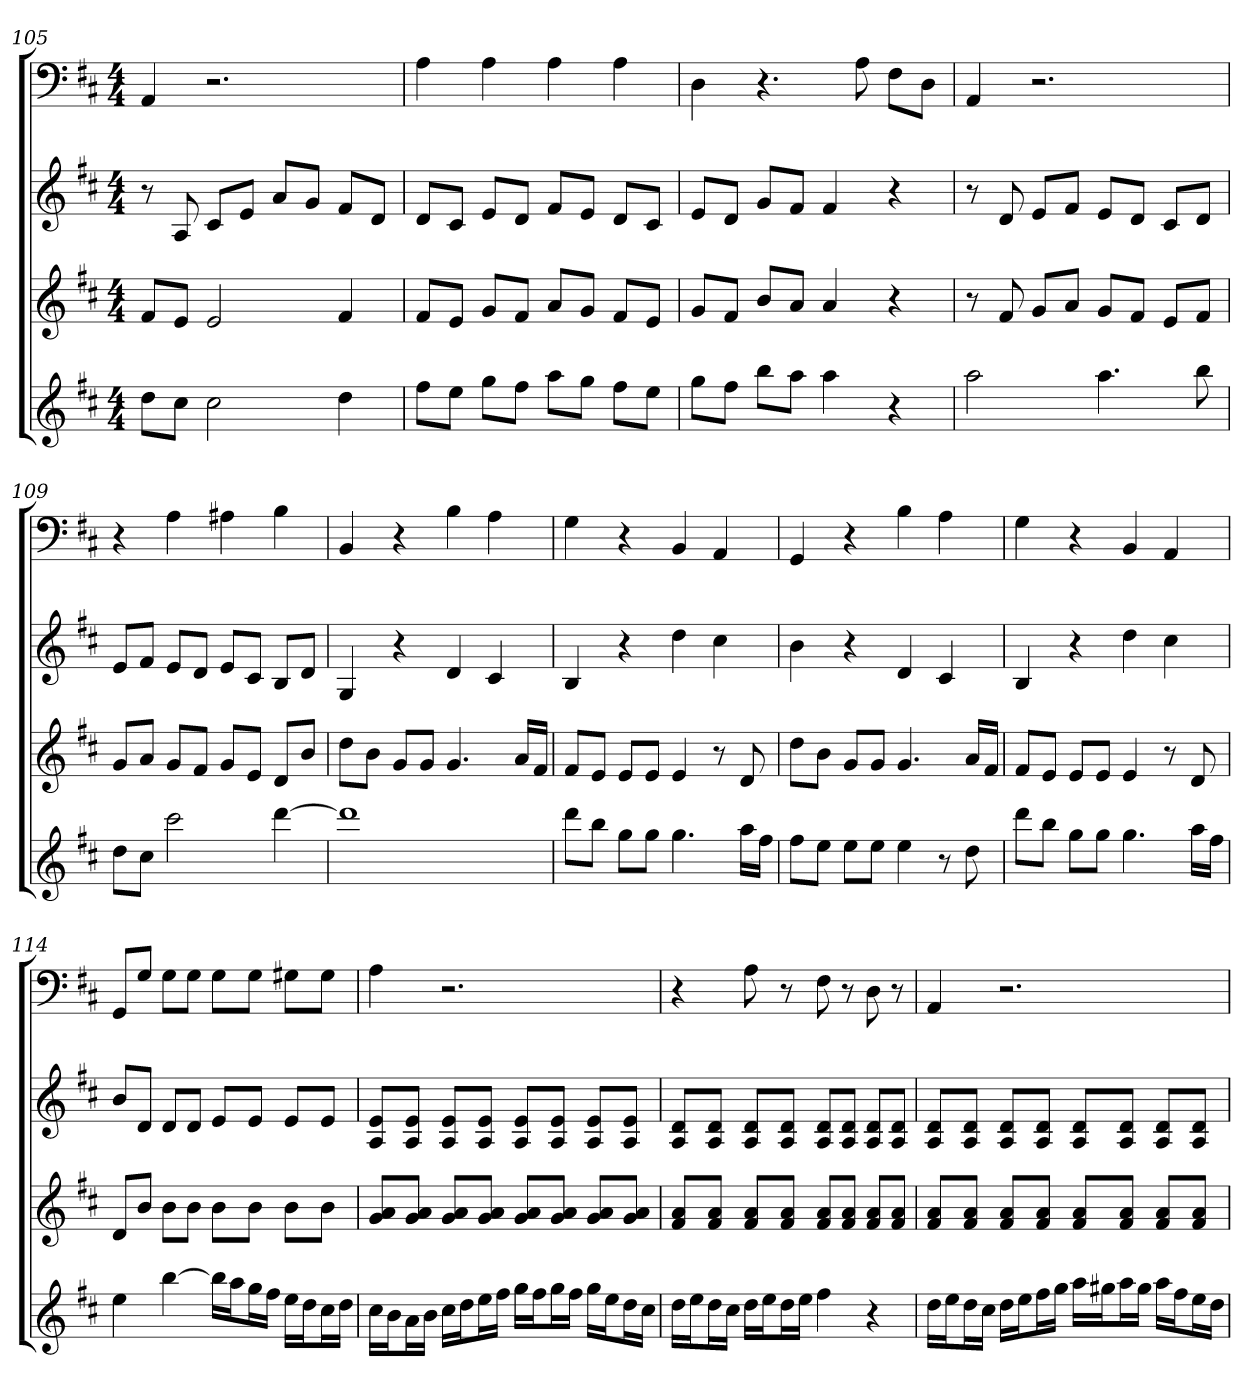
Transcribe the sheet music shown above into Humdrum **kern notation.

**kern	**kern	**kern	**kern
*part4	*part3	*part2	*part1
*staff4	*staff3	*staff2	*staff1
*k[f#c#]	*k[f#c#]	*k[f#c#]	*k[f#c#]
*D:	*D:	*D:	*D:
*M4/4	*M4/4	*M4/4	*M4/4
=105	=105	=105	=105
8ddL	8f#L	8r	4AA
8cc#J	8eJ	8A	.
2cc#	2e	8c#L	2.r
.	.	8eJ	.
.	.	8aL	.
.	.	8gJ	.
4dd	4f#	8f#L	.
.	.	8dJ	.
=106	=106	=106	=106
8ff#L	8f#L	8dL	4A
8eeJ	8eJ	8c#J	.
8ggL	8gL	8eL	4A
8ff#J	8f#J	8dJ	.
8aaL	8aL	8f#L	4A
8ggJ	8gJ	8eJ	.
8ff#L	8f#L	8dL	4A
8eeJ	8eJ	8c#J	.
=107	=107	=107	=107
8ggL	8gL	8eL	4D
8ff#J	8f#J	8dJ	.
8bbL	8bL	8gL	4.r
8aaJ	8aJ	8f#J	.
4aa	4a	4f#	.
.	.	.	8A
4r	4r	4r	8F#L
.	.	.	8DJ
=108	=108	=108	=108
2aa	8r	8r	4AA
.	8f#	8d	.
.	8gL	8eL	2.r
.	8aJ	8f#J	.
4.aa	8gL	8eL	.
.	8f#J	8dJ	.
.	8eL	8c#L	.
8bb	8f#J	8dJ	.
=109	=109	=109	=109
8ddL	8gL	8eL	4r
8cc#J	8aJ	8f#J	.
2ccc#	8gL	8eL	4A
.	8f#J	8dJ	.
.	8gL	8eL	4A#X
.	8eJ	8c#J	.
[4ddd	8dL	8BL	4B
.	8bJ	8dJ	.
=110	=110	=110	=110
1ddd]	8ddL	4G	4BB
.	8bJ	.	.
.	8gL	4r	4r
.	8gJ	.	.
.	4.g	4d	4B
.	.	4c#	4A
.	16aLL	.	.
.	16f#JJ	.	.
=111	=111	=111	=111
8dddL	8f#L	4B	4G
8bbJ	8eJ	.	.
8ggL	8eL	4r	4r
8ggJ	8eJ	.	.
4.gg	4e	4dd	4BB
.	8r	4cc#	4AA
16aaLL	8d	.	.
16ff#JJ	.	.	.
=112	=112	=112	=112
8ff#L	8ddL	4b	4GG
8eeJ	8bJ	.	.
8eeL	8gL	4r	4r
8eeJ	8gJ	.	.
4ee	4.g	4d	4B
8r	.	4c#	4A
8dd	16aLL	.	.
.	16f#JJ	.	.
=113	=113	=113	=113
8dddL	8f#L	4B	4G
8bbJ	8eJ	.	.
8ggL	8eL	4r	4r
8ggJ	8eJ	.	.
4.gg	4e	4dd	4BB
.	8r	4cc#	4AA
16aaLL	8d	.	.
16ff#JJ	.	.	.
=114	=114	=114	=114
4ee	8dL	8bL	8GGL
.	8bJ	8dJ	8GJ
[4bb	8bL	8dL	8GL
.	8bJ	8dJ	8GJ
16bbLL]	8bL	8eL	8GL
16aaJ	.	.	.
16ggL	8bJ	8eJ	8GJ
16ff#JJ	.	.	.
16eeLL	8bL	8eL	8G#XL
16ddJ	.	.	.
16cc#L	8bJ	8eJ	8G#J
16ddJJ	.	.	.
=115	=115	=115	=115
16cc#LL	8g 8aL	8A 8eL	4A
16bJ	.	.	.
16aL	8g 8aJ	8A 8eJ	.
16bJJ	.	.	.
16cc#LL	8g 8aL	8A 8eL	2.r
16ddJ	.	.	.
16eeL	8g 8aJ	8A 8eJ	.
16ff#JJ	.	.	.
16ggLL	8g 8aL	8A 8eL	.
16ff#J	.	.	.
16ggL	8g 8aJ	8A 8eJ	.
16ff#JJ	.	.	.
16ggLL	8g 8aL	8A 8eL	.
16eeJ	.	.	.
16ddL	8g 8aJ	8A 8eJ	.
16cc#JJ	.	.	.
=116	=116	=116	=116
16ddLL	8f# 8aL	8A 8dL	4r
16eeJ	.	.	.
16ddL	8f# 8aJ	8A 8dJ	.
16cc#JJ	.	.	.
16ddLL	8f# 8aL	8A 8dL	8A
16eeJ	.	.	.
16ddL	8f# 8aJ	8A 8dJ	8r
16eeJJ	.	.	.
4ff#	8f# 8aL	8A 8dL	8F#
.	8f# 8aJ	8A 8dJ	8r
4r	8f# 8aL	8A 8dL	8D
.	8f# 8aJ	8A 8dJ	8r
=117	=117	=117	=117
16ddLL	8f# 8aL	8A 8dL	4AA
16eeJ	.	.	.
16ddL	8f# 8aJ	8A 8dJ	.
16cc#JJ	.	.	.
16ddLL	8f# 8aL	8A 8dL	2.r
16eeJ	.	.	.
16ff#L	8f# 8aJ	8A 8dJ	.
16ggJJ	.	.	.
16aaLL	8f# 8aL	8A 8dL	.
16gg#XJ	.	.	.
16aaL	8f# 8aJ	8A 8dJ	.
16gg#JJ	.	.	.
16aaLL	8f# 8aL	8A 8dL	.
16ff#J	.	.	.
16eeL	8f# 8aJ	8A 8dJ	.
16ddJJ	.	.	.
=	=	=	=
*-	*-	*-	*-
